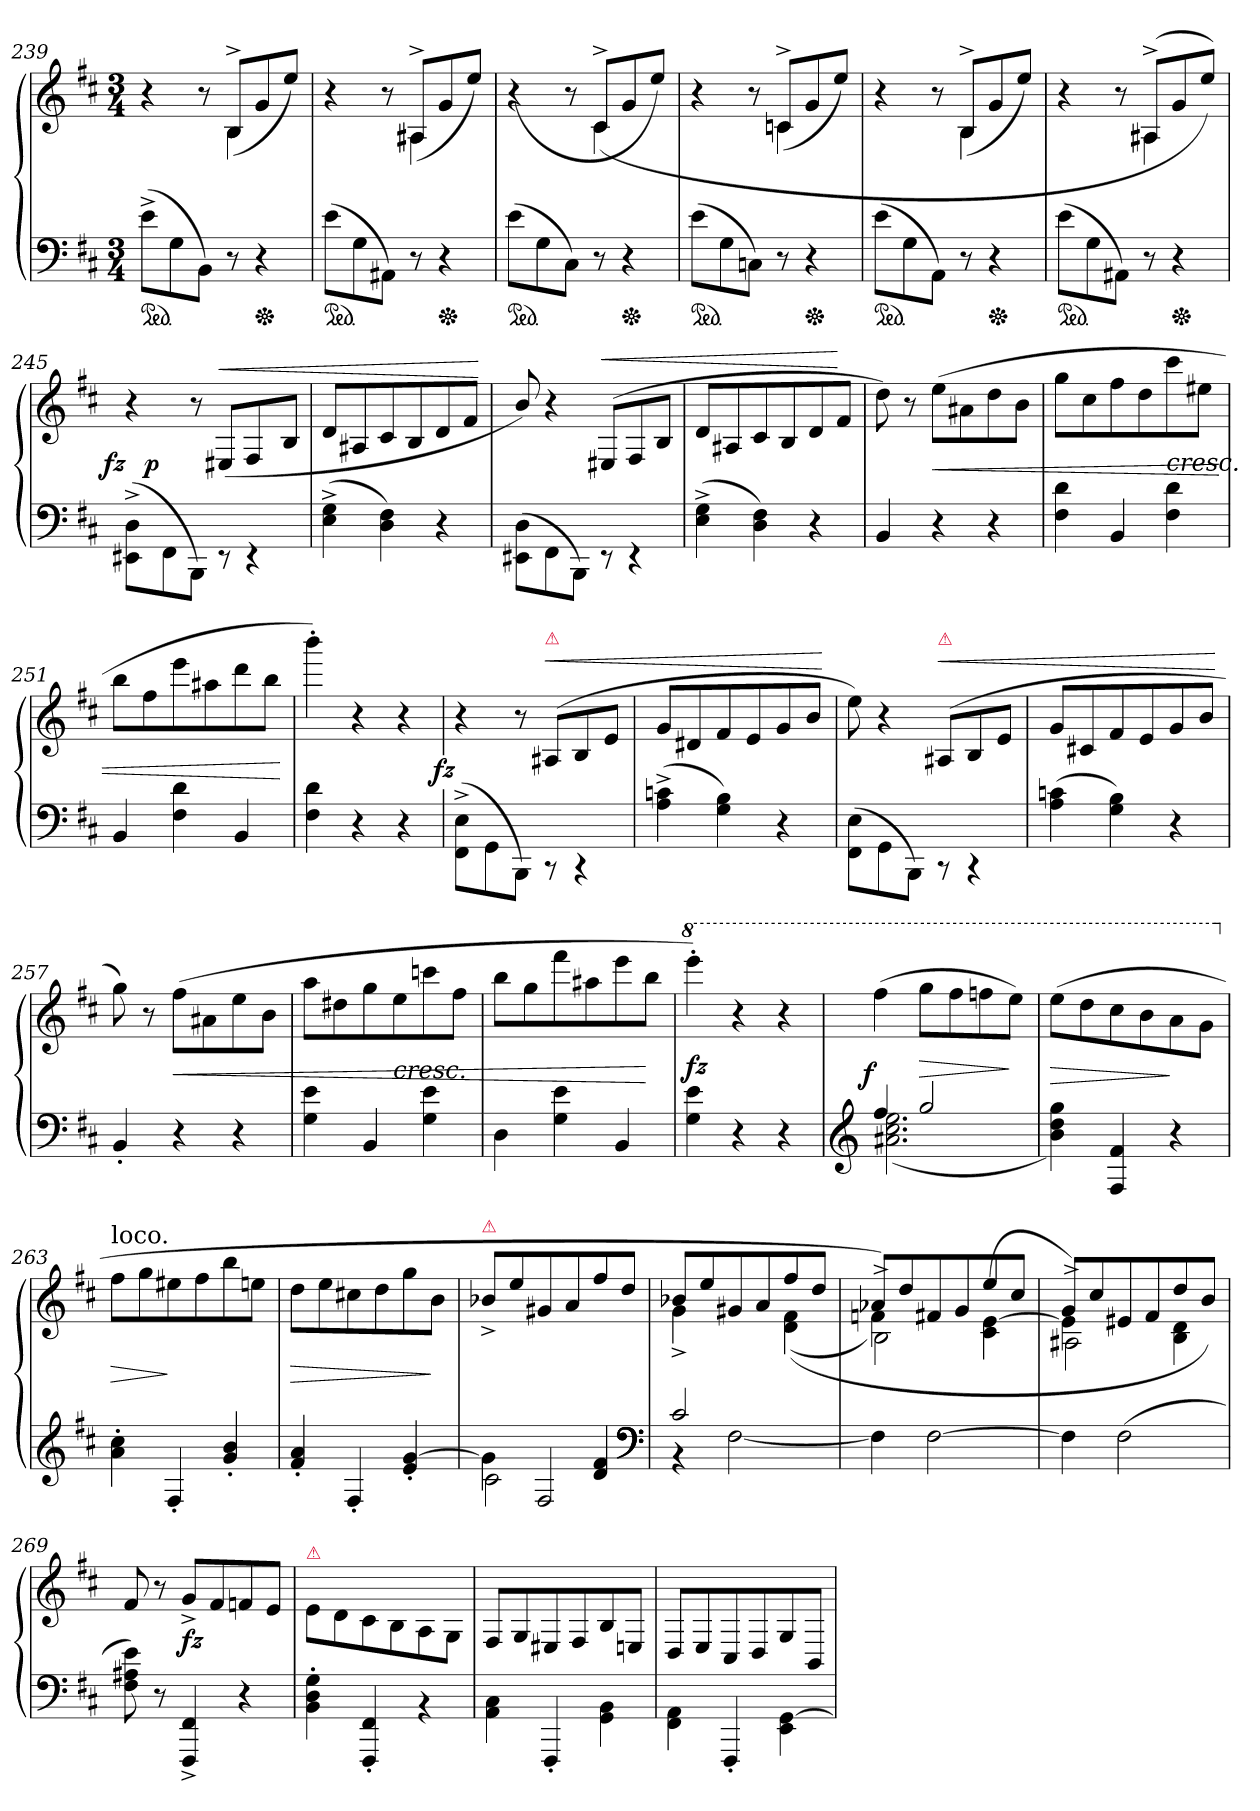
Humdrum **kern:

**kern	**kern	**dynam
*part1	*part1	*part1
*staff2	*staff1	*staff1/2
*clefF4	*clefG2	*
*k[f#c#]	*k[f#c#]	*
*M3/4	*M3/4	*
=239	=239	=239
*	*^	*
*ped	*	*	*
(8e^>L	4r	4.rcyy	.
8G	.	.	.
8BBJ)	8r	.	.
8r	8B^L	(<4B	.
*Xped	*	*	*
4r	8g	.	.
.	8eeJ)	8rAyy	.
=240	=240	=240	=240
*ped	*	*	*
(8eL	4r	4.rcyy	.
8G	.	.	.
8AA#XJ)	8r	.	.
8r	8A#X^>L	(<4A#X	.
*Xped	*	*	*
4r	8g	.	.
.	8eeJ)	8rAyy	.
=241	=241	=241	=241
*ped	*	*	*
(8eL	(>4r	4.rcyy	.
8G	.	.	.
8C#J)	8r	.	.
8r	8c#^L	(<4c#	.
*Xped	*	*	*
4r	8g	.	.
.	8eeJ)	8rcyy	.
=242	=242	=242	=242
*ped	*	*	*
(8eL	4r	4.rFyy	.
8G	.	.	.
8CnJ)	8r	.	.
8r	8cn^>L	(<4cn	.
*Xped	*	*	*
4r	8g	.	.
.	8eeJ)	8rcyy	.
=243	=243	=243	=243
*ped	*	*	*
(8eL	4r	4.rAyy	.
8G	.	.	.
8AAJ)	8r	.	.
8r	8B^>L	(<4B	.
*Xped	*	*	*
4r	8g	.	.
.	8eeJ)	8rAyy	.
=244	=244	=244	=244
*ped	*	*	*
(8eL	4r	4.rFyy	.
8G	.	.	.
8AA#XJ)	8r	.	.
8r	(<8A#X^>L	4A#X	.
*Xped	*	*	*
4r	8g	.	.
.	8eeJ))	8rAyy	.
=245	=245	=245	=245
!	!	!	!LO:DY:rj
(>8EE#X^>\ 8D^>\L	4r	16ryy	fz
.	.	2ryy	p
8FF#\	.	.	.
8BBB\J)	8r	.	.
!	!	!	!LO:HP:a
8rEE	(>8E#XL	.	<
4rEE	8F#/	.	.
.	.	8.ryy	.
.	8B/J	.	.
*	*v	*v	*
=246	=246	=246
(4E^< 4G^<	8dL	.
.	8A#X	.
4D 4F#)	8c#	.
.	8B	.
4r	8d	.
.	8f#J	.
.	.	[
=247	=247	=247
(8EE#X\ 8D\L	8b/)	.
8FF#\	4r	.
8BBB\J)	.	.
!	!	!LO:HP:a
8rEE	(>8E#XL	<
4rEE	8F#/	.
.	8B/J	.
=248	=248	=248
(4E^< 4G^<	8dL	.
.	8A#X	.
4D 4F#)	8c#	.
.	8B	.
4r	8d	.
.	8f#J	[
=249	=249	=249
4BB/	8dd)	.
.	8r	.
4r	(8eeL	<
.	8a#X	.
4r	8dd	.
.	8bJ	.
=250	=250	=250
4F# 4d	8ggL	.
.	8cc#	.
4BB/	8ff#	.
.	8dd	.
!	!LO:TX:c:i:t=cresc.	!
4F# 4d	8ccc#	.
.	8ee#XJ	.
=251	=251	=251
4BB/	8bbL	.
.	8ff#	.
4F# 4d	8eee	.
.	8aa#X	.
4BB/	8ddd	.
.	8bbJ	.
.	.	[
=252	=252	=252
4F# 4d	4bbb'>)	.
4r	4r	.
4r	4r	.
=253	=253	=253
!	!	!LO:DY:rj
(8FF#^>\ 8E^>\L	4r	fz
8GG\	.	.
8BBB\J)	8r	.
!	!LO:TX:a:color=crimson:t=⚠	!
!	!	!LO:HP:a
8rCC	(>8A#X/L	<
4rCC	8B/	.
.	8e\J	.
=254	=254	=254
(4A^< 4cn^<	8gL	.
.	8d#X	.
4G 4B)	8f#	.
.	8e	.
4r	8g	.
.	8bJ	.
.	.	[
=255	=255	=255
(8FF#\ 8E\L	8ee)	.
8GG\	4r	.
8BBB\J)	.	.
!	!LO:TX:a:color=crimson:t=⚠	!
!	!	!LO:HP:a
8rCC	(>8A#X/L	<
4rCC	8B/	.
.	8e\J	.
=256	=256	=256
(4A 4cn	8gL	.
.	8c#X	.
4G 4B)	8f#	.
.	8e	.
4r	8g	.
.	8bJ	.
.	.	[
=257	=257	=257
4BB'/	8gg)	.
.	8r	.
4r	(8ff#L	<
.	8a#X	.
4r	8ee	.
.	8bJ	.
=258	=258	=258
4G 4e	8aaL	.
.	8dd#X	.
4BB/	8gg	.
!	!LO:TX:c:i:t=cresc.	!
.	8ee	.
4G 4e	8cccn	.
.	8ff#J	.
=259	=259	=259
4D\	8bbL	.
.	8gg	.
4G 4e	8fff#	.
.	8aa#X	.
4BB/	8eee	.
.	8bbJ	[
=260	=260	=260
*	*8va	*
4G 4e	4eeee'>)	fz
4r	4r	.
4r	4r	.
=261	=261	=261
*clefG2	*	*
*^	*	*
!	!	!	!LO:DY:rj
4ff#	(<2.a#X 2.cc# 2.ee	(>4fff#	f
2gg	.	8gggL	>
.	.	8fff#	.
.	.	8fffn	.
.	.	8eeeJ)	]
*v	*v	*	*
=262	=262	=262
4b 4dd 4gg)	(>8eeeL	>
.	8ddd	.
4F# 4f#	8ccc#	.
.	8bb	.
4r	8aa	]
.	8ggJ	.
=263	=263	=263
*	*X8va	*
!	!LO:TX:a:t=loco.	!
4a' 4cc#'	8ff#L	>
.	8gg	.
4F#'	8ee#X	]
.	8ff#	.
4g'/ 4b'/	8bb	.
.	8eenJ	.
=264	=264	=264
4f#'/ 4a'/	8ddL	>
.	8ee	.
4F#'	8cc#X	.
.	8dd	.
4e'/ [4g'/	8gg	.
.	8bJ	]
=265	=265	=265
*^	*	*
*	*^	*	*
!	!	!	!LO:TX:a:color=crimson:t=⚠	!
4g\]	2c#	4ryy	8b-X^</L	.
.	.	.	8ee/	.
4ryy	.	2F#	8g#X/	.
.	.	.	8a/	.
4d/ 4f#/	4ryy	.	8ff#/	.
.	.	.	8dd/J	.
*v	*v	*v	*	*
*clefF4	*	*
=266	=266	=266
*^	*^	*
2c#/	4rBB	8b-XL	4g^<\	.
.	.	8ee	.	.
.	[2F#\	8g#X	4ryy	.
.	.	8a	.	.
4ryy	.	8ff#	(<(<4d\ 4f#\	.
.	.	8ddJ	.	.
*v	*v	*	*	*
=267	=267	=267	=267
*	*	*^	*
4F#]	8a-X/L	4fn)	2B^<\)	.
.	8dd/	.	.	.
[2F#	8f#X/	2rddddyy	.	.
.	8g/	.	.	.
.	8ee/	.	(<4c#\ [4e\	.
.	8cc#/J	.	.	.
=268	=268	=268	=268	=268
4F#]	8g/L	4e]	2A#X^<\)	.
.	8cc#/	.	.	.
(2F#	8e#X/	2rbbbyy	.	.
.	8f#/	.	.	.
.	8dd/	.	4B\ 4d\	.
.	8b/J)	.	.	.
*	*v	*v	*v	*
=269	=269	=269
8F# 8A#X 8e)	8f#	.
8r	8r	.
4FFF#^> 4FF#^>	8g^<L	fz
.	8f#	.
4r	8fn	.
.	8eJ	.
=270	=270	=270
!	!LO:TX:a:color=crimson:t=⚠	!
4BB'> 4D'> 4G'>	8e\L	.
.	8d\	.
4FFF#'< 4FF#'<	8c#\	.
.	8B\	.
4rBB	8A/	.
.	8G/J	.
=271	=271	=271
4AA\ 4C#\	8F#/L	.
.	8G/	.
4FFF#'/	8E#X	.
.	8F#/	.
4GG\ 4BB\	8B/	.
.	8En/J	.
=272	=272	=272
4FF#\ 4AA\	8D/L	.
.	8E/	.
4FFF#'/	8C#/	.
.	8D/	.
4EE\ [4GG\	8G/	.
.	8BB/J	.
=	=	=
*-	*-	*-
